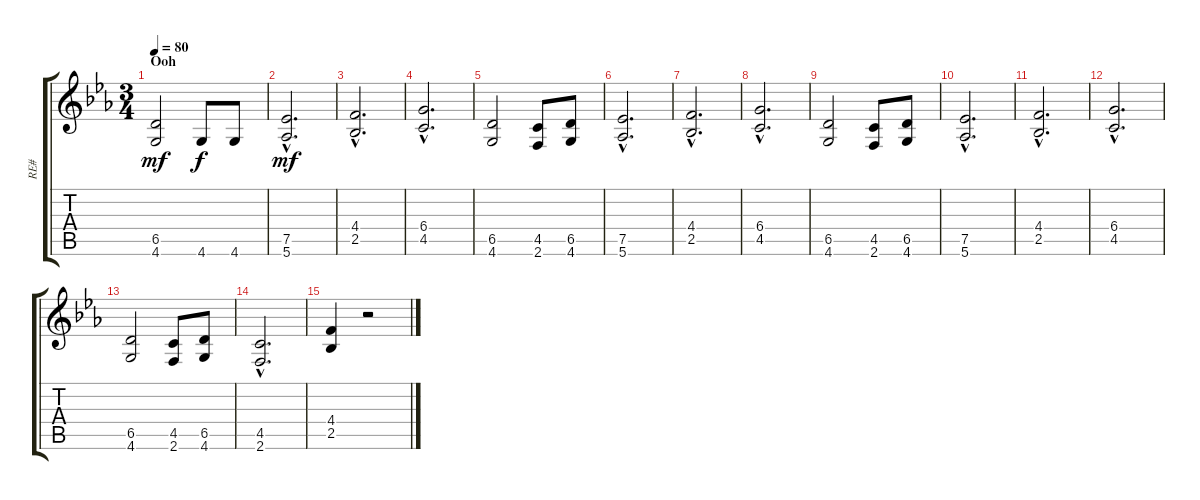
\track ("RE#" "RE#") {instrument overdrivenguitar}
\staff {score tabs}
\tuning (Eb4 Bb3 Gb3 Db3 Ab2 Eb2) {hide}
\ts (3 4)
\section ("" "Ooh")
\tempo 80
\clef g2
\ks eb
(6.5 4.6).2{dy mf} 4.6.8{dy f} 4.6.8 |
(7.5{hac} 5.6{hac}).2{d dy mf} |
(4.4{hac} 2.5{hac}).2{d} |
(6.4{hac} 4.5{hac}).2{d} |
(6.5 4.6).2 (4.5 2.6).8 (6.5 4.6).8 |
(7.5{hac} 5.6{hac}).2{d} |
(4.4{hac} 2.5{hac}).2{d} |
(6.4{hac} 4.5{hac}).2{d} |
(6.5 4.6).2 (4.5 2.6).8 (6.5 4.6).8 |
(7.5{hac} 5.6{hac}).2{d} |
(4.4{hac} 2.5{hac}).2{d} |
(6.4{hac} 4.5{hac}).2{d} |
(6.5 4.6).2 (4.5 2.6).8 (6.5 4.6).8 |
(4.5{hac} 2.6{hac}).2{d} |
(4.4 2.5).4 r.2
